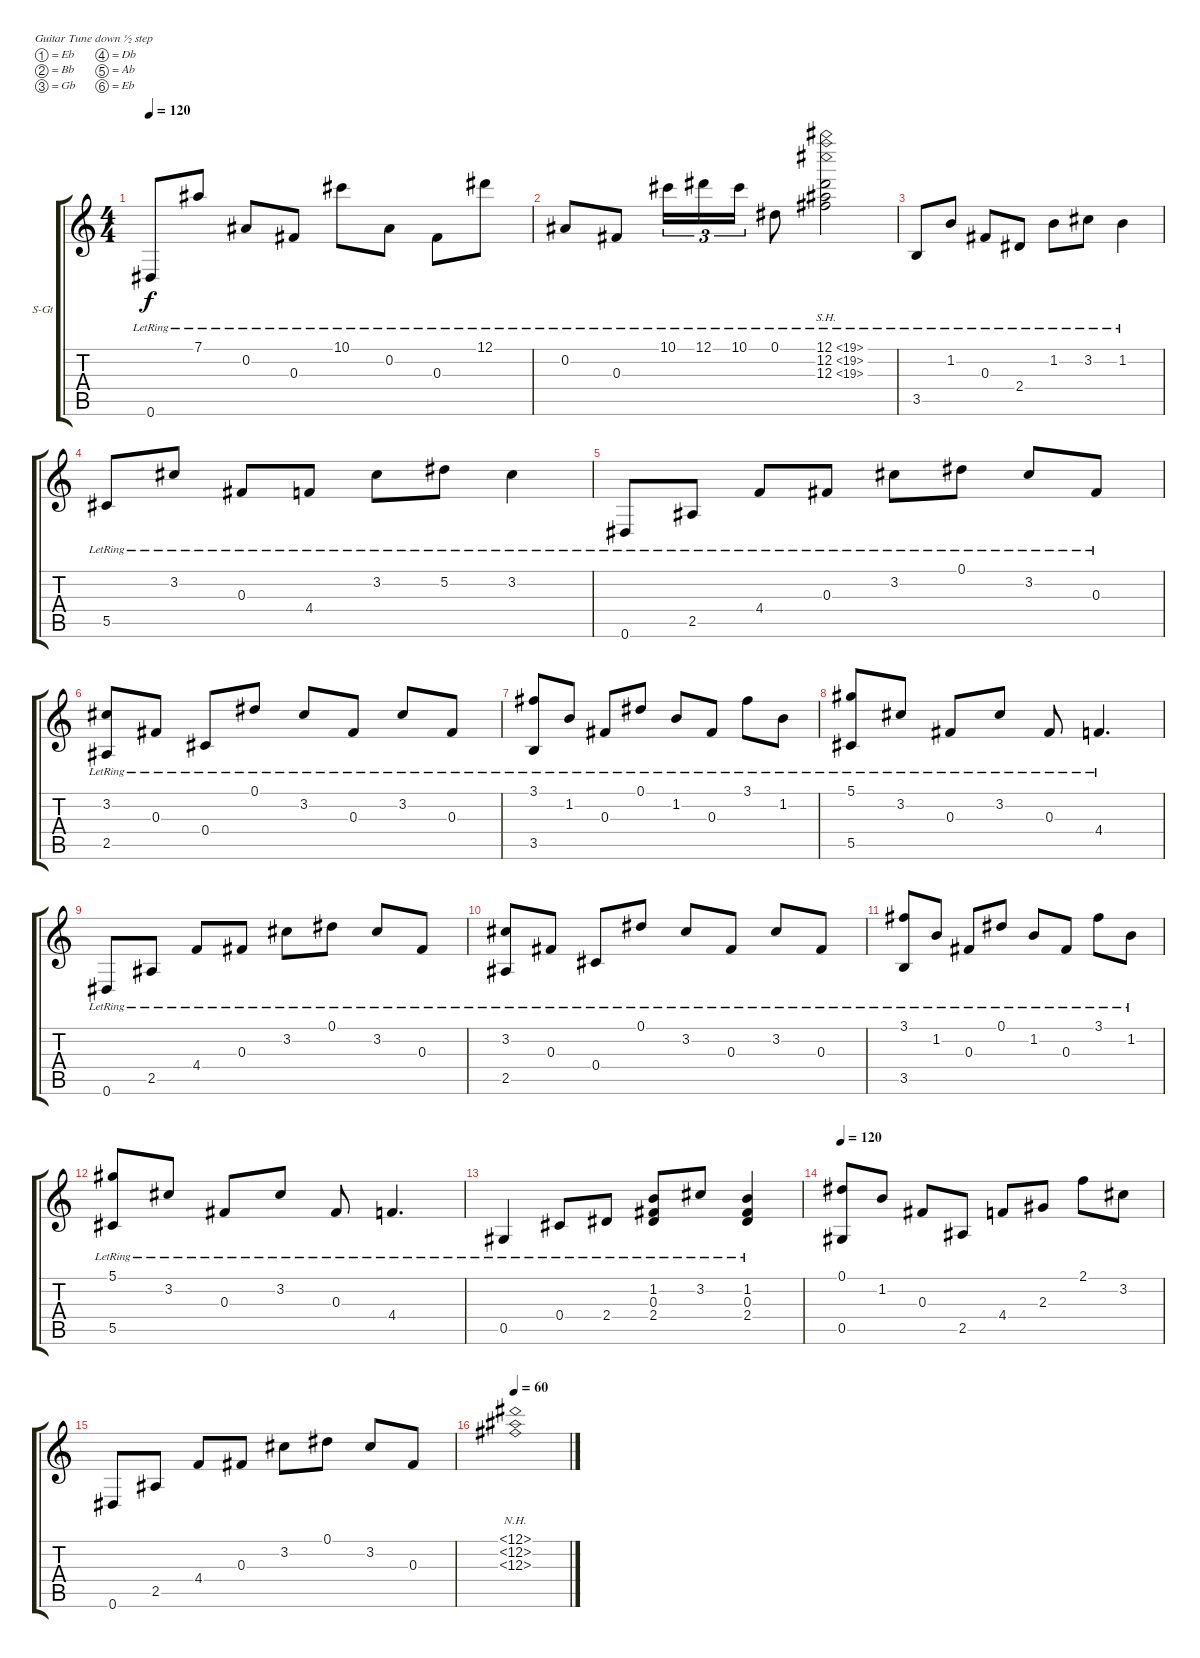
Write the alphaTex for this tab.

\bracketExtendMode groupsimilarinstruments
\firstSystemTrackNameOrientation horizontal
\otherSystemsTrackNameOrientation horizontal
\track ("Acoustic guitar" "S-Gt") {instrument acousticguitarsteel}
\staff {score tabs}
\tuning (Eb4 Bb3 Gb3 Db3 Ab2 Eb2)
\ts (4 4)
\tempo 120
\clef g2
\ks c
0.6{lr}.8{dy f} 7.1{lr}.8 0.2{lr}.8 0.3{lr}.8 10.1{lr}.8 0.2{lr}.8 0.3{lr}.8 12.1{lr}.8 |
0.2{lr}.8 0.3{lr}.8 10.1{lr}.16{tu (3 2)} 12.1{lr}.16{tu (3 2)} 10.1{lr}.16{tu (3 2)} 0.1{lr}.8 (12.1{sh 7 lr} 12.2{sh 7 lr} 12.3{sh 7 lr}).2 |
3.5{lr}.8 1.2{lr}.8 0.3{lr}.8 2.4{lr}.8 1.2{lr}.8 3.2{lr}.8 1.2{lr}.4 |
5.5{lr}.8 3.2{lr}.8 0.3{lr}.8 4.4{lr}.8 3.2{lr}.8 5.2{lr}.8 3.2{lr}.4 |
0.6{lr}.8 2.5{lr}.8 4.4{lr}.8 0.3{lr}.8 3.2{lr}.8 0.1{lr}.8 3.2{lr}.8 0.3{lr}.8 |
(3.2{lr} 2.5{lr}).8 0.3{lr}.8 0.4{lr}.8 0.1{lr}.8 3.2{lr}.8 0.3{lr}.8 3.2{lr}.8 0.3{lr}.8 |
(3.1{lr} 3.5{lr}).8 1.2{lr}.8 0.3{lr}.8 0.1{lr}.8 1.2{lr}.8 0.3{lr}.8 3.1{lr}.8 1.2{lr}.8 |
(5.1{lr} 5.5{lr}).8 3.2{lr}.8 0.3{lr}.8 3.2{lr}.8 0.3{lr}.8 4.4{lr}.4{d} |
0.6{lr}.8 2.5{lr}.8 4.4{lr}.8 0.3{lr}.8 3.2{lr}.8 0.1{lr}.8 3.2{lr}.8 0.3{lr}.8 |
(3.2{lr} 2.5{lr}).8 0.3{lr}.8 0.4{lr}.8 0.1{lr}.8 3.2{lr}.8 0.3{lr}.8 3.2{lr}.8 0.3{lr}.8 |
(3.1{lr} 3.5{lr}).8 1.2{lr}.8 0.3{lr}.8 0.1{lr}.8 1.2{lr}.8 0.3{lr}.8 3.1{lr}.8 1.2{lr}.8 |
(5.1{lr} 5.5{lr}).8 3.2{lr}.8 0.3{lr}.8 3.2{lr}.8 0.3{lr}.8 4.4{lr}.4{d} |
0.5{lr}.4 0.4{lr}.8 2.4{lr}.8 (1.2{lr} 0.3{lr} 2.4{lr}).8 3.2{lr}.8 (1.2{lr} 0.3{lr} 2.4{lr}).4 |
\tempo 120
(0.1 0.5).8 1.2.8 0.3.8 2.5.8 4.4.8 2.3.8 2.1.8 3.2.8 |
0.6.8 2.5.8 4.4.8 0.3.8 3.2.8 0.1.8 3.2.8 0.3.8 |
\tempo 60
(12.1{nh} 12.2{nh} 12.3{nh}).1
